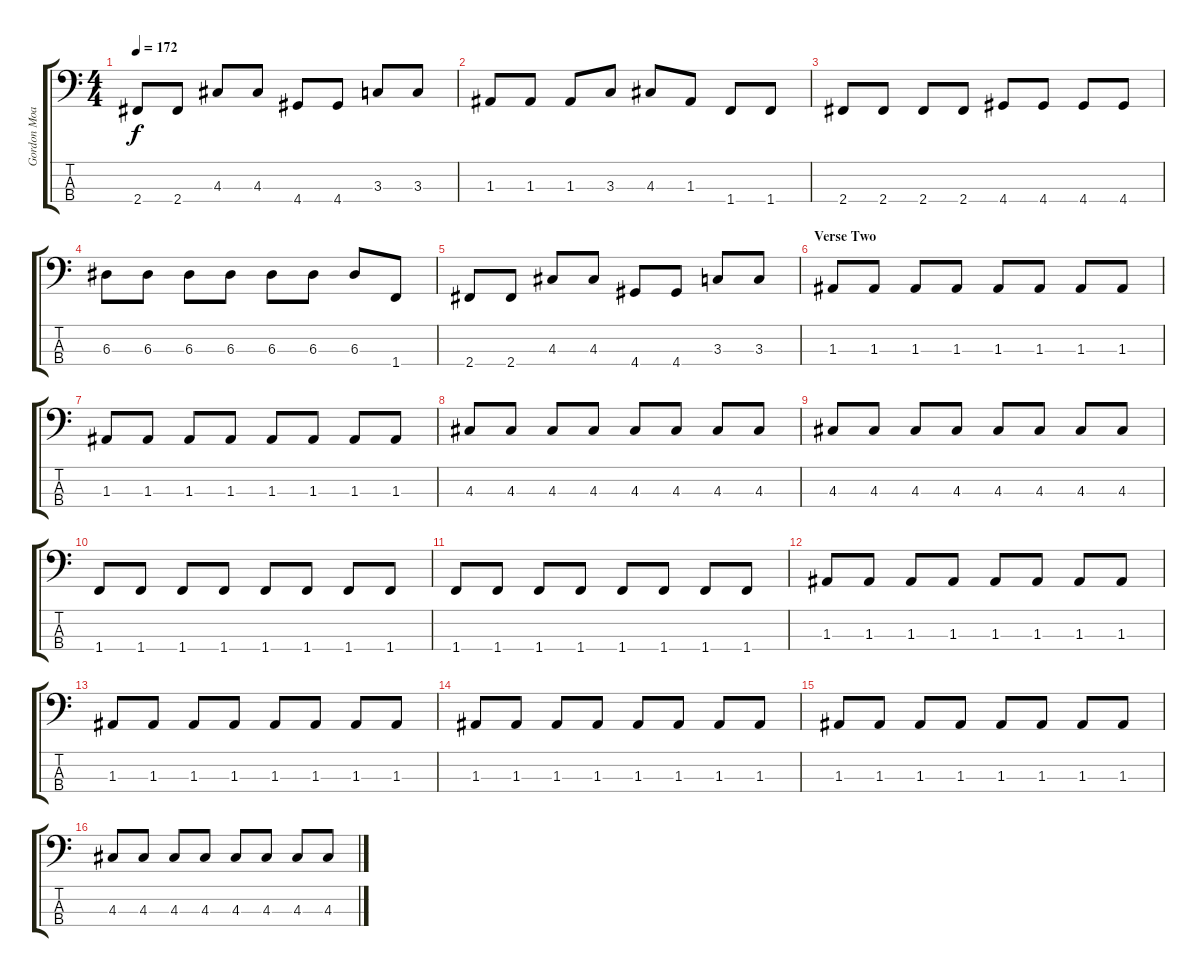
\track ("Gordon Moakes" "Gordon Moa") {instrument electricbassfinger}
\staff {score tabs}
\tuning (G2 D2 A1 E1) {hide}
\ts (4 4)
\tempo 172
\clef f4
\ks c
2.4.8{dy f} 2.4.8 4.3.8 4.3.8 4.4.8 4.4.8 3.3.8 3.3.8 |
1.3.8 1.3.8 1.3.8 3.3.8 4.3.8 1.3.8 1.4.8 1.4.8 |
2.4.8 2.4.8 2.4.8 2.4.8 4.4.8 4.4.8 4.4.8 4.4.8 |
6.3.8 6.3.8 6.3.8 6.3.8 6.3.8 6.3.8 6.3.8 1.4.8 |
2.4.8 2.4.8 4.3.8 4.3.8 4.4.8 4.4.8 3.3.8 3.3.8 |
\section ("" "Verse Two")
1.3.8 1.3.8 1.3.8 1.3.8 1.3.8 1.3.8 1.3.8 1.3.8 |
1.3.8 1.3.8 1.3.8 1.3.8 1.3.8 1.3.8 1.3.8 1.3.8 |
4.3.8 4.3.8 4.3.8 4.3.8 4.3.8 4.3.8 4.3.8 4.3.8 |
4.3.8 4.3.8 4.3.8 4.3.8 4.3.8 4.3.8 4.3.8 4.3.8 |
1.4.8 1.4.8 1.4.8 1.4.8 1.4.8 1.4.8 1.4.8 1.4.8 |
1.4.8 1.4.8 1.4.8 1.4.8 1.4.8 1.4.8 1.4.8 1.4.8 |
1.3.8 1.3.8 1.3.8 1.3.8 1.3.8 1.3.8 1.3.8 1.3.8 |
1.3.8 1.3.8 1.3.8 1.3.8 1.3.8 1.3.8 1.3.8 1.3.8 |
1.3.8 1.3.8 1.3.8 1.3.8 1.3.8 1.3.8 1.3.8 1.3.8 |
1.3.8 1.3.8 1.3.8 1.3.8 1.3.8 1.3.8 1.3.8 1.3.8 |
4.3.8 4.3.8 4.3.8 4.3.8 4.3.8 4.3.8 4.3.8 4.3.8
